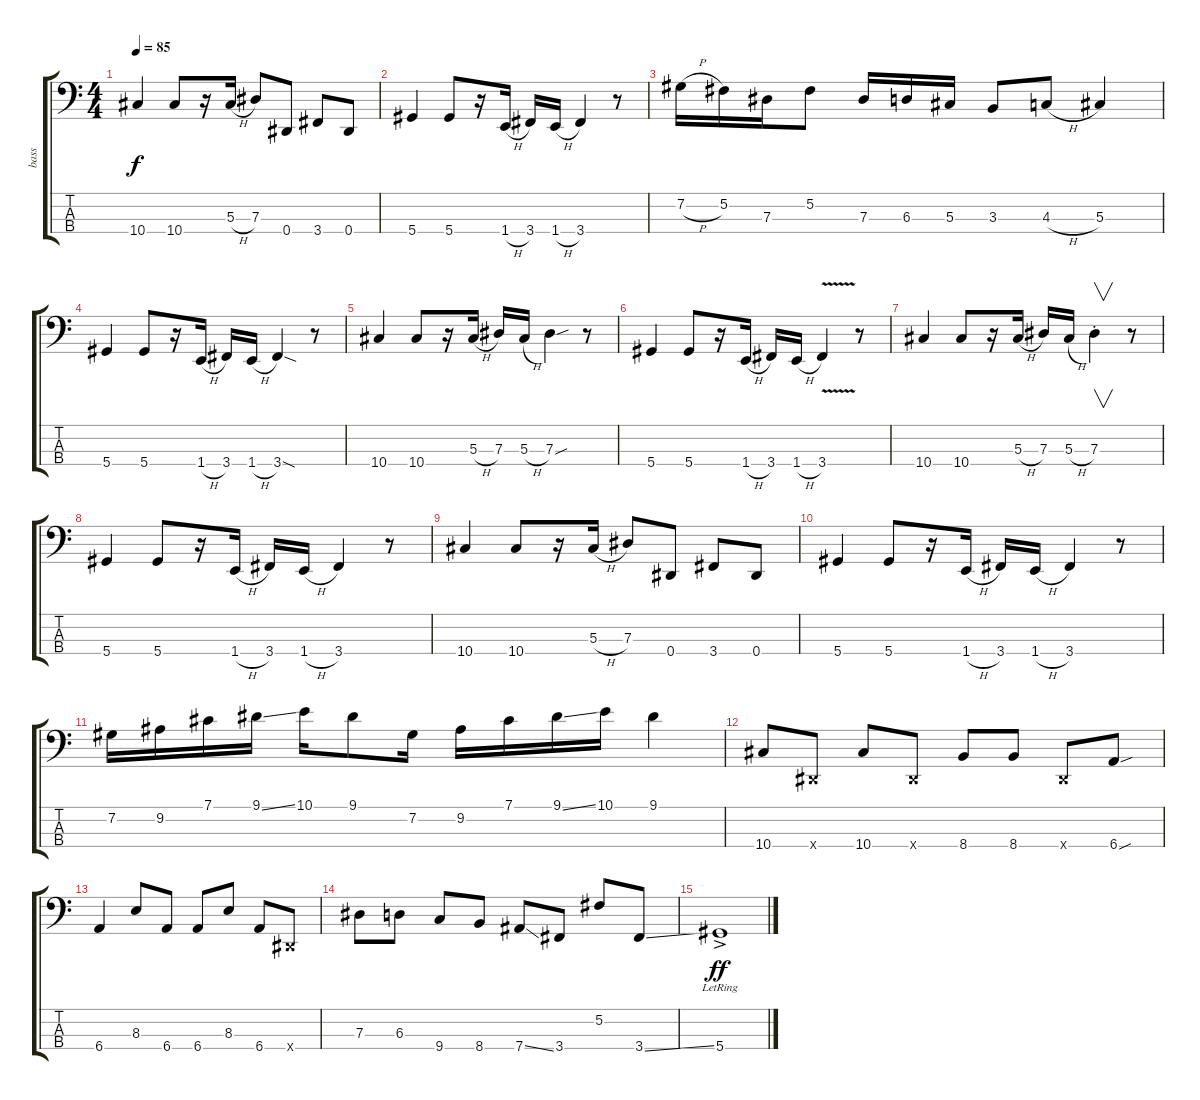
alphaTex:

\track ("bass" "bass") {instrument electricbassfinger}
\staff {score tabs}
\tuning (Gb2 Db2 Ab1 Eb1) {hide}
\ts (4 4)
\tempo 85
\clef f4
\ks c
10.4.4{dy f} 10.4.8 r.16 5.3{h}.16 7.3.8 0.4.8 3.4.8 0.4.8 |
5.4.4 5.4.8 r.16 1.4{h}.16 3.4.16 1.4{h}.16 3.4.4 r.8 |
7.2{h}.16 5.2.16 7.3.16 5.2.8 7.3.16 6.3.16 5.3.16 3.3.8 4.3{h}.8 5.3.4 |
5.4.4 5.4.8 r.16 1.4{h}.16 3.4.16 1.4{h}.16 3.4{sod}.4 r.8 |
10.4.4 10.4.8 r.16 5.3{h}.16 7.3.16 5.3{h}.16 7.3{sou}.4 r.8 |
5.4.4 5.4.8 r.16 1.4{h}.16 3.4.16 1.4{h}.16 3.4{v}.4 r.8 |
10.4.4 10.4.8 r.16 5.3{h}.16 7.3.16 5.3{h}.16 7.3{st}.4{v} r.8 |
5.4.4 5.4.8 r.16 1.4{h}.16 3.4.16 1.4{h}.16 3.4.4 r.8 |
10.4.4 10.4.8 r.16 5.3{h}.16 7.3.8 0.4.8 3.4.8 0.4.8 |
5.4.4 5.4.8 r.16 1.4{h}.16 3.4.16 1.4{h}.16 3.4.4 r.8 |
7.2.16 9.2.16 7.1.16 9.1{ss}.16 10.1.16 9.1.8 7.2.16 9.2.16 7.1.16 9.1{ss}.16 10.1.16 9.1.4 |
10.4.8 0.4{x}.8 10.4.8 0.4{x}.8 8.4.8 8.4.8 0.4{x}.8 6.4{sou}.8 |
6.4.4 8.3.8 6.4.8 6.4.8 8.3.8 6.4.8 0.4{x}.8 |
7.3.8 6.3.8 9.4.8 8.4.8 7.4{ss}.8 3.4.8 5.2.8 3.4{ss}.8 |
5.4{ac lr}.1{dy ff}
